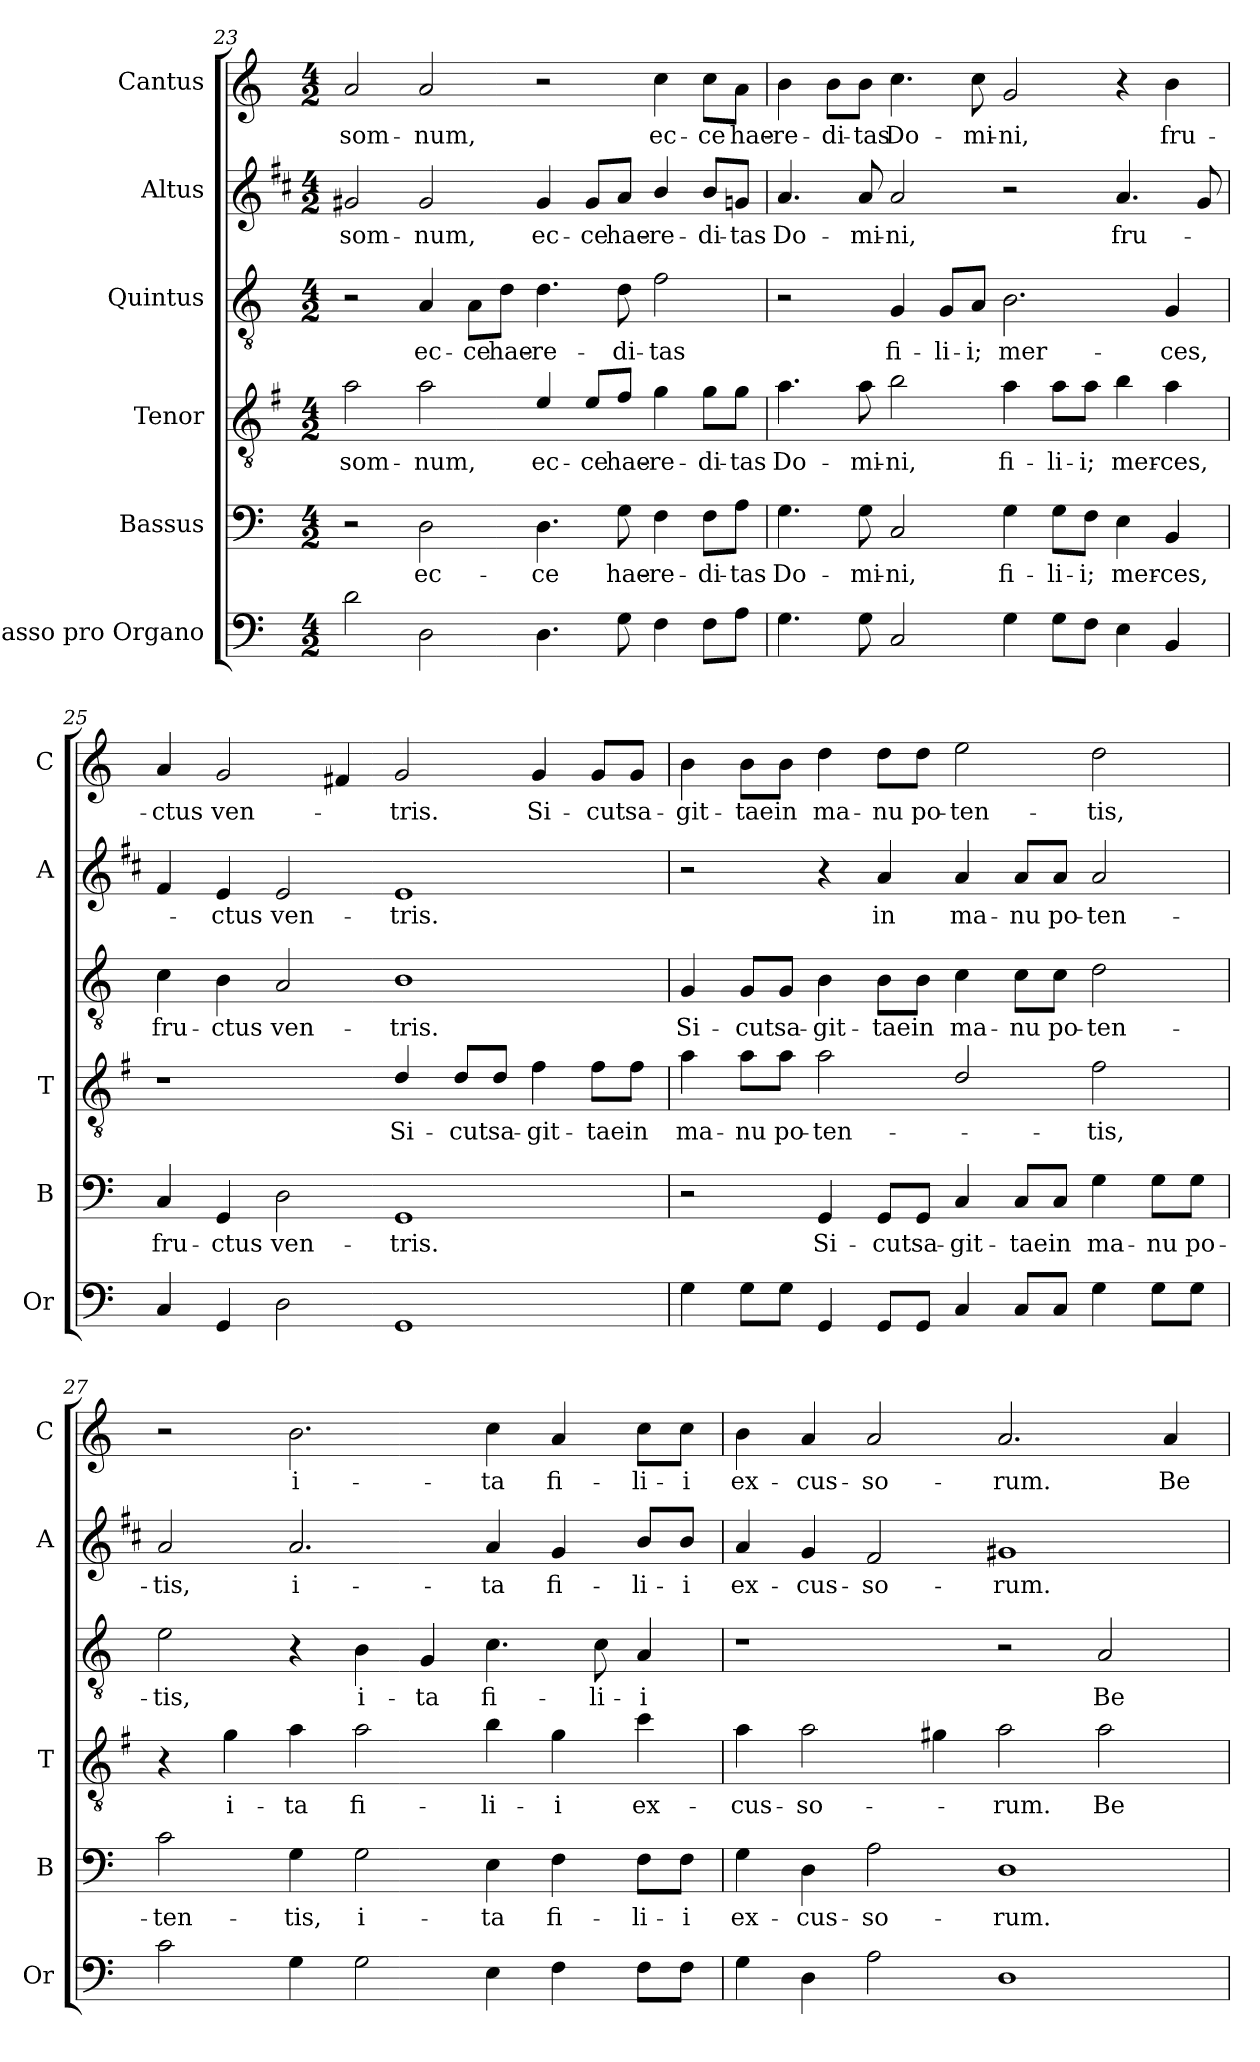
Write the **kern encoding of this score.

**kern	**kern	**text	**kern	**text	**kern	**text	**kern	**text	**kern	**text
*part6	*part5	*part5	*part4	*part4	*part3	*part3	*part2	*part2	*part1	*part1
*staff6	*staff5	*staff5	*staff4	*staff4	*staff3	*staff3	*staff2	*staff2	*staff1	*staff1
*I"Basso pro Organo	*I"Bassus	*	*I"Tenor	*	*I"Quintus	*	*I"Altus	*	*I"Cantus	*
*I'Or	*I'B	*	*I'T	*	*	*	*I'A	*	*I'C	*
*clefF4	*clefF4	*	*clefGv2	*	*clefGv2	*	*clefG2	*	*clefG2	*
*	*	*	*ITrd4c7	*	*	*	*ITrd1c2	*	*	*
*k[]	*k[]	*	*k[]	*	*k[]	*	*k[]	*	*k[]	*
*C:	*C:	*	*C:	*	*C:	*	*C:	*	*C:	*
*M4/2	*M4/2	*	*M4/2	*	*M4/2	*	*M4/2	*	*M4/2	*
=23	=23	=23	=23	=23	=23	=23	=23	=23	=23	=23
!	!	!	!	!LO:LY:b	!	!	!	!LO:LY:b	!	!LO:LY:b
2d\	2r	.	2d\	som-	2r	.	2f#X/	som-	2a/	som-
!	!	!LO:LY:b	!	!LO:LY:b	!	!LO:LY:b	!	!LO:LY:b	!	!LO:LY:b
2D\	2D\	ec-	2d\	-num,	4A/	ec-	2f#i/	-num,	2a/	-num,
!	!	!	!	!	!	!LO:LY:b	!	!	!	!
.	.	.	.	.	8A\L	-ce	.	.	.	.
!	!	!	!	!	!	!LO:LY:b	!	!	!	!
.	.	.	.	.	8d\J	hae-	.	.	.	.
!	!	!LO:LY:b	!	!LO:LY:b	!	!LO:LY:b	!	!LO:LY:b	!	!
4.D\	4.D\	-ce	4A/	ec-	4.d\	-re-	4f#/	ec-	2r	.
!	!	!	!	!LO:LY:b	!	!	!	!LO:LY:b	!	!
.	.	.	8A/L	-ce	.	.	8f#/L	-ce	.	.
!	!	!LO:LY:b	!	!LO:LY:b	!	!LO:LY:b	!	!LO:LY:b	!	!
8G\	8G\	hae-	8B/J	hae-	8d\	-di-	8g/J	hae-	.	.
!	!	!LO:LY:b	!	!LO:LY:b	!	!LO:LY:b	!	!LO:LY:b	!	!LO:LY:b
4F\	4F\	-re-	4c\	-re-	2f\	-tas	4a/	-re-	4cc\	ec-
!	!	!LO:LY:b	!	!LO:LY:b	!	!	!	!LO:LY:b	!	!LO:LY:b
8F\L	8F\L	-di-	8c\L	-di-	.	.	8a/L	-di-	8cc\L	-ce
!	!	!LO:LY:b	!	!LO:LY:b	!	!	!	!LO:LY:b	!	!LO:LY:b
8A\J	8A\J	-tas	8c\J	-tas	.	.	8fn/J	-tas	8a\J	hae-
!!LO:LB:g=z
=24	=24	=24	=24	=24	=24	=24	=24	=24	=24	=24
!	!	!LO:LY:b	!	!LO:LY:b	!	!	!	!LO:LY:b	!	!LO:LY:b
4.G\	4.G\	Do-	4.d\	Do-	2r	.	4.g/	Do-	4b\	-re-
!	!	!	!	!	!	!	!	!	!	!LO:LY:b
.	.	.	.	.	.	.	.	.	8b\L	-di-
!	!	!LO:LY:b	!	!LO:LY:b	!	!	!	!LO:LY:b	!	!LO:LY:b
8G\	8G\	-mi-	8d\	-mi-	.	.	8g/	-mi-	8b\J	-tas
!	!	!LO:LY:b	!	!LO:LY:b	!	!LO:LY:b	!	!LO:LY:b	!	!LO:LY:b
2C/	2C/	-ni,	2e\	-ni,	4G/	fi-	2g/	-ni,	4.cc\	Do-
!	!	!	!	!	!	!LO:LY:b	!	!	!	!
.	.	.	.	.	8G/L	-li-	.	.	.	.
!	!	!	!	!	!	!LO:LY:b	!	!	!	!LO:LY:b
.	.	.	.	.	8A/J	-i;	.	.	8cc\	-mi-
!	!	!LO:LY:b	!	!LO:LY:b	!	!LO:LY:b	!	!	!	!LO:LY:b
4G\	4G\	fi-	4d\	fi-	2.B\	mer-	2r	.	2g/	-ni,
!	!	!LO:LY:b	!	!LO:LY:b	!	!	!	!	!	!
8G\L	8G\L	-li-	8d\L	-li-	.	.	.	.	.	.
!	!	!LO:LY:b	!	!LO:LY:b	!	!	!	!	!	!
8F\J	8F\J	-i;	8d\J	-i;	.	.	.	.	.	.
!	!	!LO:LY:b	!	!LO:LY:b	!	!	!	!LO:LY:b	!	!
4E\	4E\	mer-	4e\	mer-	.	.	4.g/	fru-	4r	.
!	!	!LO:LY:b	!	!LO:LY:b	!	!LO:LY:b	!	!	!	!LO:LY:b
4BB/	4BB/	-ces,	4d\	-ces,	4G/	-ces,	.	.	4b\	fru-
.	.	.	.	.	.	.	8f/	.	.	.
=25	=25	=25	=25	=25	=25	=25	=25	=25	=25	=25
!	!	!LO:LY:b	!	!	!	!LO:LY:b	!	!	!	!LO:LY:b
4C/	4C/	fru-	1r	.	4c\	fru-	4e/	.	4a/	-ctus
!	!	!LO:LY:b	!	!	!	!LO:LY:b	!	!LO:LY:b	!	!LO:LY:b
4GG/	4GG/	-ctus	.	.	4B\	-ctus	4d/	-ctus	2g/	ven-
!	!	!LO:LY:b	!	!	!	!LO:LY:b	!	!LO:LY:b	!	!
2D\	2D\	ven-	.	.	2A/	ven-	2d/	ven-	.	.
.	.	.	.	.	.	.	.	.	4f#X/	.
!	!	!LO:LY:b	!	!LO:LY:b	!	!LO:LY:b	!	!LO:LY:b	!	!LO:LY:b
1GG	1GG	-tris.	4G/	Si-	1B	-tris.	1d	-tris.	2g/	-tris.
!	!	!	!	!LO:LY:b	!	!	!	!	!	!
.	.	.	8G/L	-cut	.	.	.	.	.	.
!	!	!	!	!LO:LY:b	!	!	!	!	!	!
.	.	.	8G/J	sa-	.	.	.	.	.	.
!	!	!	!	!LO:LY:b	!	!	!	!	!	!LO:LY:b
.	.	.	4B\	-git-	.	.	.	.	4g/	Si-
!	!	!	!	!LO:LY:b	!	!	!	!	!	!LO:LY:b
.	.	.	8B\L	-tae	.	.	.	.	8g/L	-cut
!	!	!	!	!LO:LY:b	!	!	!	!	!	!LO:LY:b
.	.	.	8B\J	in	.	.	.	.	8g/J	sa-
=26	=26	=26	=26	=26	=26	=26	=26	=26	=26	=26
!	!	!	!	!LO:LY:b	!	!LO:LY:b	!	!	!	!LO:LY:b
4G\	2r	.	4d\	ma-	4G/	Si-	2r	.	4b\	-git-
!	!	!	!	!LO:LY:b	!	!LO:LY:b	!	!	!	!LO:LY:b
8G\L	.	.	8d\L	-nu	8G/L	-cut	.	.	8b\L	-tae
!	!	!	!	!LO:LY:b	!	!LO:LY:b	!	!	!	!LO:LY:b
8G\J	.	.	8d\J	po-	8G/J	sa-	.	.	8b\J	in
!	!	!LO:LY:b	!	!LO:LY:b	!	!LO:LY:b	!	!	!	!LO:LY:b
4GG/	4GG/	Si-	2d\	-ten-	4B\	-git-	4r	.	4dd\	ma-
!	!	!LO:LY:b	!	!	!	!LO:LY:b	!	!LO:LY:b	!	!LO:LY:b
8GG/L	8GG/L	-cut	.	.	8B\L	-tae	4g/	in	8dd\L	-nu
!	!	!LO:LY:b	!	!	!	!LO:LY:b	!	!	!	!LO:LY:b
8GG/J	8GG/J	sa-	.	.	8B\J	in	.	.	8dd\J	po-
!	!	!LO:LY:b	!	!	!	!LO:LY:b	!	!LO:LY:b	!	!LO:LY:b
4C/	4C/	-git-	2G/	.	4c\	ma-	4g/	ma-	2ee\	-ten-
!	!	!LO:LY:b	!	!	!	!LO:LY:b	!	!LO:LY:b	!	!
8C/L	8C/L	-tae	.	.	8c\L	-nu	8g/L	-nu	.	.
!	!	!LO:LY:b	!	!	!	!LO:LY:b	!	!LO:LY:b	!	!
8C/J	8C/J	in	.	.	8c\J	po-	8g/J	po-	.	.
!	!	!LO:LY:b	!	!LO:LY:b	!	!LO:LY:b	!	!LO:LY:b	!	!LO:LY:b
4G\	4G\	ma-	2B\	-tis,	2d\	-ten-	2g/	-ten-	2dd\	-tis,
!	!	!LO:LY:b	!	!	!	!	!	!	!	!
8G\L	8G\L	-nu	.	.	.	.	.	.	.	.
!	!	!LO:LY:b	!	!	!	!	!	!	!	!
8G\J	8G\J	po-	.	.	.	.	.	.	.	.
!!LO:LB:g=z
=27	=27	=27	=27	=27	=27	=27	=27	=27	=27	=27
!	!	!LO:LY:b	!	!	!	!LO:LY:b	!	!LO:LY:b	!	!
2c\	2c\	-ten-	4r	.	2e\	-tis,	2g/	-tis,	2r	.
!	!	!	!	!LO:LY:b	!	!	!	!	!	!
.	.	.	4c\	i-	.	.	.	.	.	.
!	!	!LO:LY:b	!	!LO:LY:b	!	!	!	!LO:LY:b	!	!LO:LY:b
4G\	4G\	-tis,	4d\	-ta	4r	.	2.g/	i-	2.b\	i-
!	!	!LO:LY:b	!	!LO:LY:b	!	!LO:LY:b	!	!	!	!
2G\	2G\	i-	2d\	fi-	4B\	i-	.	.	.	.
!	!	!	!	!	!	!LO:LY:b	!	!	!	!
.	.	.	.	.	4G/	-ta	.	.	.	.
!	!	!LO:LY:b	!	!LO:LY:b	!	!LO:LY:b	!	!LO:LY:b	!	!LO:LY:b
4E\	4E\	-ta	4e\	-li-	4.c\	fi-	4g/	-ta	4cc\	-ta
!	!	!LO:LY:b	!	!LO:LY:b	!	!	!	!LO:LY:b	!	!LO:LY:b
4F\	4F\	fi-	4c\	-i	.	.	4f/	fi-	4a/	fi-
!	!	!	!	!	!	!LO:LY:b	!	!	!	!
.	.	.	.	.	8c\	-li-	.	.	.	.
!	!	!LO:LY:b	!	!LO:LY:b	!	!LO:LY:b	!	!LO:LY:b	!	!LO:LY:b
8F\L	8F\L	-li-	4f\	ex-	4A/	-i	8a/L	-li-	8cc\L	-li-
!	!	!LO:LY:b	!	!	!	!	!	!LO:LY:b	!	!LO:LY:b
8F\J	8F\J	-i	.	.	.	.	8a/J	-i	8cc\J	-i
=28	=28	=28	=28	=28	=28	=28	=28	=28	=28	=28
!	!	!LO:LY:b	!	!LO:LY:b	!	!	!	!LO:LY:b	!	!LO:LY:b
4G\	4G\	ex-	4d\	-cus-	1r	.	4g/	ex-	4b\	ex-
!	!	!LO:LY:b	!	!LO:LY:b	!	!	!	!LO:LY:b	!	!LO:LY:b
4D\	4D\	-cus-	2d\	-so-	.	.	4f/	-cus-	4a/	-cus-
!	!	!LO:LY:b	!	!	!	!	!	!LO:LY:b	!	!LO:LY:b
2A\	2A\	-so-	.	.	.	.	2e/	-so-	2a/	-so-
.	.	.	4c#X\	.	.	.	.	.	.	.
!	!	!LO:LY:b	!	!LO:LY:b	!	!	!	!LO:LY:b	!	!LO:LY:b
1D	1D	-rum.	2d\	-rum.	2r	.	1f#X	-rum.	2.a/	-rum.
!	!	!	!	!LO:LY:b	!	!LO:LY:b	!	!	!	!
.	.	.	2d\	Be-	2A/	Be-	.	.	.	.
!	!	!	!	!	!	!	!	!	!	!LO:LY:b
.	.	.	.	.	.	.	.	.	4a/	Be-
=	=	=	=	=	=	=	=	=	=	=
*-	*-	*-	*-	*-	*-	*-	*-	*-	*-	*-
